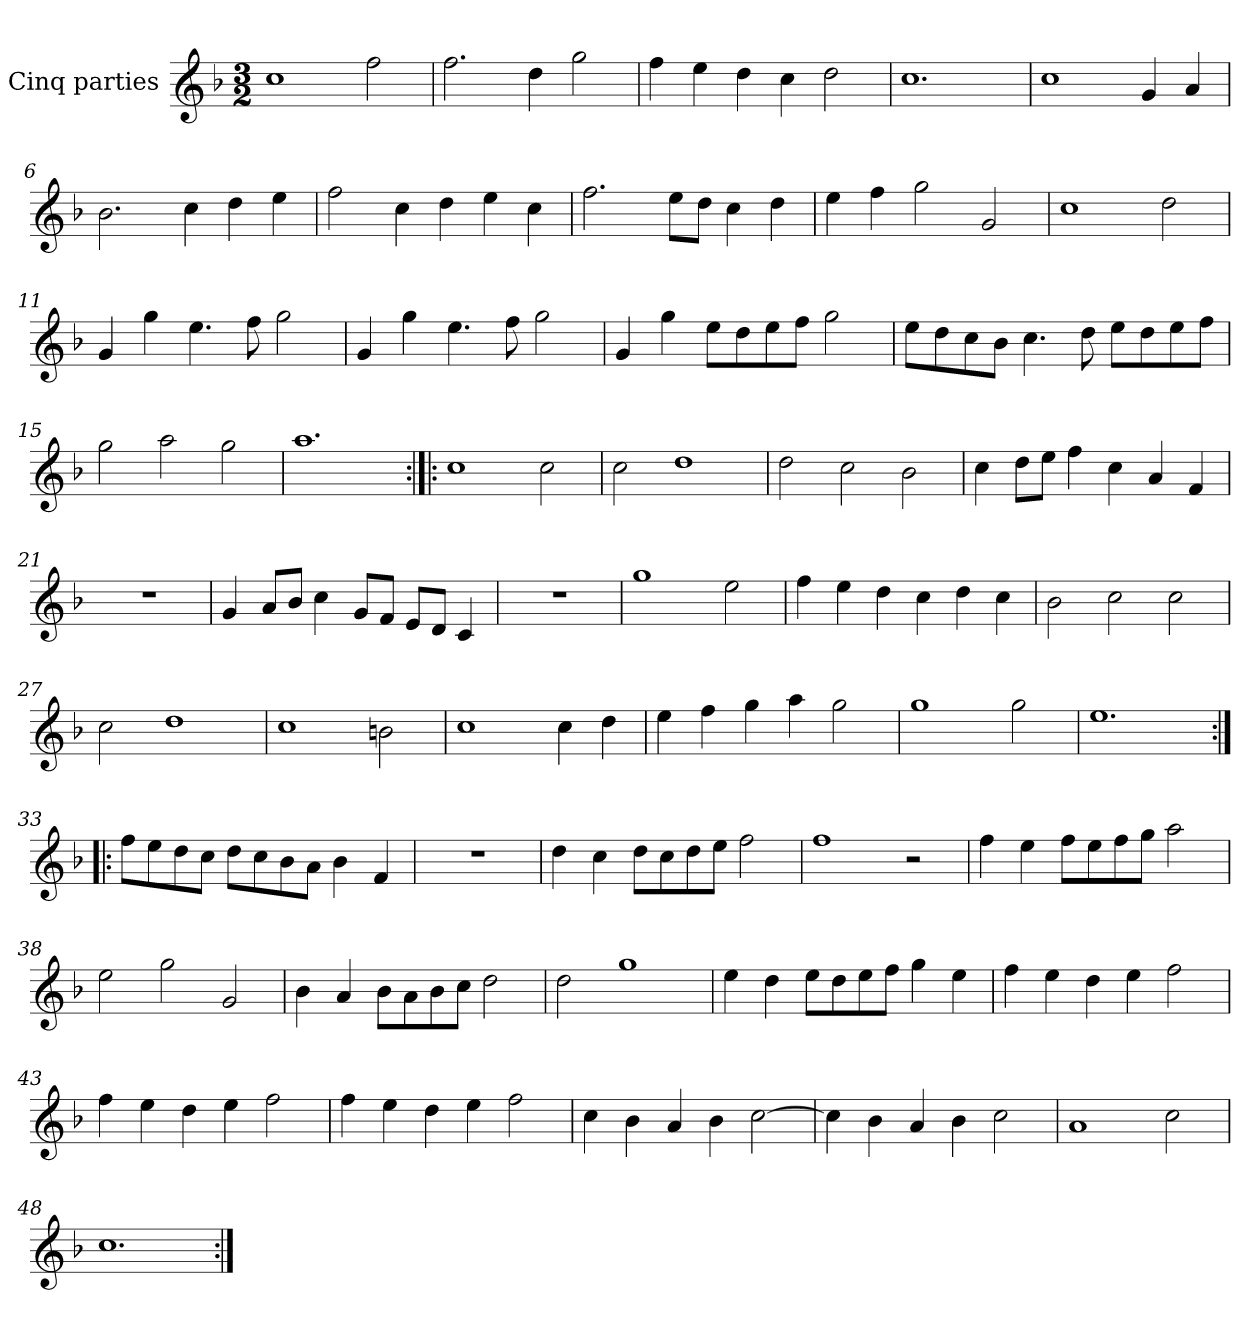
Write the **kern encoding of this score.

**kern
*part1
*staff1
*I"Cinq parties
*clefG2
*k[b-]
*M3/2
*MM180
=1
1cc
2ff\
=2
2.ff\
4dd\
2gg\
=3
4ff\
4ee\
4dd\
4cc\
2dd\
=4
1.cc
=5
1cc
4g/
4a/
=6
2.b-\
4cc\
4dd\
4ee\
=7
2ff\
4cc\
4dd\
4ee\
4cc\
=8
2.ff\
8ee\L
8dd\J
4cc\
4dd\
=9
4ee\
4ff\
2gg\
2g/
=10
1cc
2dd\
=11
4g/
4gg\
4.ee\
8ff\
2gg\
=12
4g/
4gg\
4.ee\
8ff\
2gg\
=13
4g/
4gg\
8ee\L
8dd\
8ee\
8ff\J
2gg\
=14
8ee\L
8dd\
8cc\
8b-\J
4.cc\
8dd\
8ee\L
8dd\
8ee\
8ff\J
=15
2gg\
2aa\
2gg\
=16
1.aa
=17:|!|:
1cc
2cc\
=18
2cc\
1dd
=19
2dd\
2cc\
2b-\
=20
4cc\
8dd\L
8ee\J
4ff\
4cc\
4a/
4f/
=21
1.r
=22
4g/
8a/L
8b-/J
4cc\
8g/L
8f/J
8e/L
8d/J
4c/
=23
1.r
=24
1gg
2ee\
=25
4ff\
4ee\
4dd\
4cc\
4dd\
4cc\
=26
2b-\
2cc\
2cc\
=27
2cc\
1dd
=28
1cc
2bn\
=29
1cc
4cc\
4dd\
=30
4ee\
4ff\
4gg\
4aa\
2gg\
=31
1gg
2gg\
=32
1.ee
=33:|!|:
8ff\L
8ee\
8dd\
8cc\J
8dd\L
8cc\
8b-\
8a\J
4b-\
4f/
=34
1.r
=35
4dd\
4cc\
8dd\L
8cc\
8dd\
8ee\J
2ff\
=36
1ff
2r
=37
4ff\
4ee\
8ff\L
8ee\
8ff\
8gg\J
2aa\
=38
2ee\
2gg\
2g/
=39
4b-\
4a/
8b-\L
8a\
8b-\
8cc\J
2dd\
=40
2dd\
1gg
=41
4ee\
4dd\
8ee\L
8dd\
8ee\
8ff\J
4gg\
4ee\
=42
4ff\
4ee\
4dd\
4ee\
2ff\
=43
4ff\
4ee\
4dd\
4ee\
2ff\
=44
4ff\
4ee\
4dd\
4ee\
2ff\
=45
4cc\
4b-\
4a/
4b-\
[2cc\
=46
4cc\]
4b-\
4a/
4b-\
2cc\
=47
1a
2cc\
=48
1.cc
=:|!
*-
